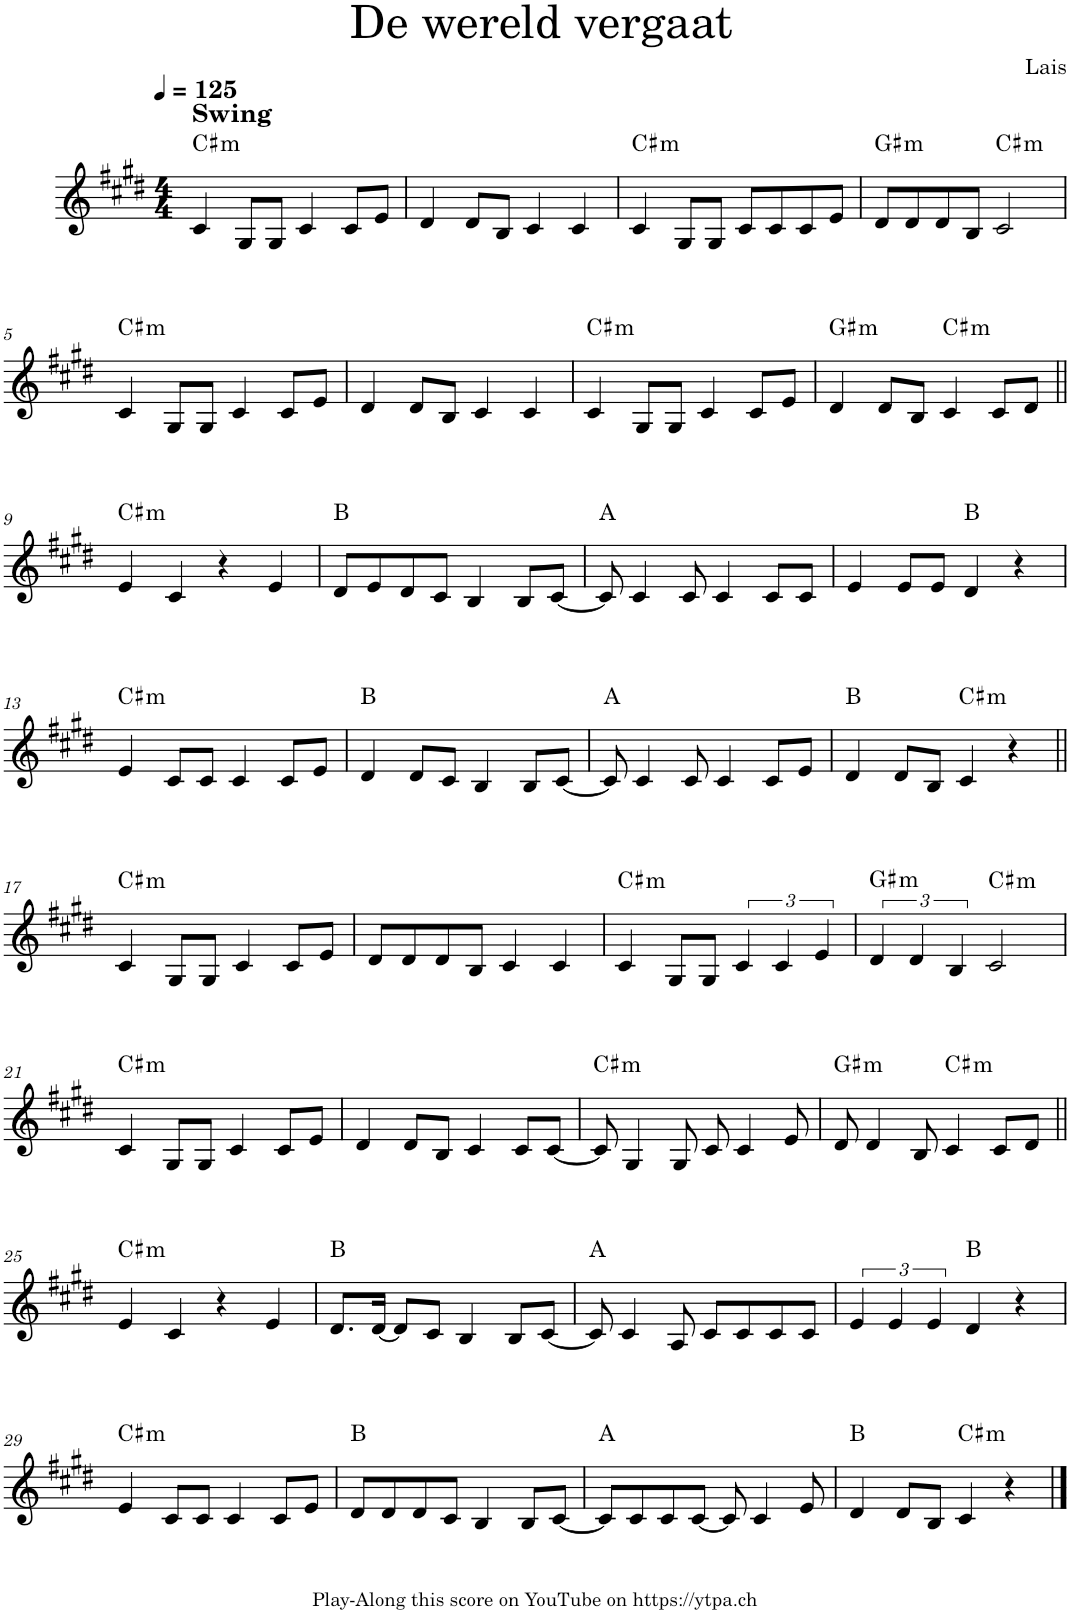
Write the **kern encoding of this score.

**kern	**harte
*part1	*part1
*staff1	*
*I"Piano	*
*I'Pno.	*
*clefG2	*
*k[f#c#g#d#]	*
*M4/4	*
*MM125	*
=1	=1
!LO:TX:a:B:t=Swing	!LO:H:kt=m
4c#/	C#:min
8G#/L	.
8G#/J	.
4c#/	.
8c#/L	.
8e/J	.
=2	=2
4d#/	.
8d#/L	.
8B/J	.
4c#/	.
4c#/	.
=3	=3
!	!LO:H:kt=m
4c#/	C#:min
8G#/L	.
8G#/J	.
8c#/L	.
8c#/	.
8c#/	.
8e/J	.
=4	=4
!	!LO:H:kt=m
8d#/L	G#:min
8d#/	.
8d#/	.
8B/J	.
!	!LO:H:kt=m
2c#/	C#:min
!!LO:LB:g=z
=5	=5
!	!LO:H:kt=m
4c#/	C#:min
8G#/L	.
8G#/J	.
4c#/	.
8c#/L	.
8e/J	.
=6	=6
4d#/	.
8d#/L	.
8B/J	.
4c#/	.
4c#/	.
=7	=7
!	!LO:H:kt=m
4c#/	C#:min
8G#/L	.
8G#/J	.
4c#/	.
8c#/L	.
8e/J	.
=8	=8
!	!LO:H:kt=m
4d#/	G#:min
8d#/L	.
8B/J	.
!	!LO:H:kt=m
4c#/	C#:min
8c#/L	.
8d#/J	.
!!LO:LB:g=z
=9||	=9||
!	!LO:H:kt=m
4e/	C#:min
4c#/	.
4r	.
4e/	.
=10	=10
8d#/L	B:maj
8e/	.
8d#/	.
8c#/J	.
4B/	.
8B/L	.
[8c#/J	.
=11	=11
8c#/]	A:maj
4c#/	.
8c#/	.
4c#/	.
8c#/L	.
8c#/J	.
=12	=12
4e/	.
8e/L	.
8e/J	.
4d#/	B:maj
4r	.
!!LO:LB:g=z
=13	=13
!	!LO:H:kt=m
4e/	C#:min
8c#/L	.
8c#/J	.
4c#/	.
8c#/L	.
8e/J	.
=14	=14
4d#/	B:maj
8d#/L	.
8c#/J	.
4B/	.
8B/L	.
[8c#/J	.
=15	=15
8c#/]	A:maj
4c#/	.
8c#/	.
4c#/	.
8c#/L	.
8e/J	.
=16	=16
4d#/	B:maj
8d#/L	.
8B/J	.
!	!LO:H:kt=m
4c#/	C#:min
4r	.
!!LO:LB:g=z
=17||	=17||
!	!LO:H:kt=m
4c#/	C#:min
8G#/L	.
8G#/J	.
4c#/	.
8c#/L	.
8e/J	.
=18	=18
8d#/L	.
8d#/	.
8d#/	.
8B/J	.
4c#/	.
4c#/	.
=19	=19
!	!LO:H:kt=m
4c#/	C#:min
8G#/L	.
8G#/J	.
6c#/	.
6c#/	.
6e/	.
=20	=20
!	!LO:H:kt=m
6d#/	G#:min
6d#/	.
6B/	.
!	!LO:H:kt=m
2c#/	C#:min
!!LO:LB:g=z
=21	=21
!	!LO:H:kt=m
4c#/	C#:min
8G#/L	.
8G#/J	.
4c#/	.
8c#/L	.
8e/J	.
=22	=22
4d#/	.
8d#/L	.
8B/J	.
4c#/	.
8c#/L	.
[8c#/J	.
=23	=23
!	!LO:H:kt=m
8c#/]	C#:min
4G#/	.
8G#/	.
8c#/	.
4c#/	.
8e/	.
=24	=24
!	!LO:H:kt=m
8d#/	G#:min
4d#/	.
8B/	.
!	!LO:H:kt=m
4c#/	C#:min
8c#/L	.
8d#/J	.
!!LO:LB:g=z
=25||	=25||
!	!LO:H:kt=m
4e/	C#:min
4c#/	.
4r	.
4e/	.
=26	=26
8.d#/L	B:maj
[16d#/Jk	.
8d#/L]	.
8c#/J	.
4B/	.
8B/L	.
[8c#/J	.
=27	=27
8c#/]	A:maj
4c#/	.
8A/	.
8c#/L	.
8c#/	.
8c#/	.
8c#/J	.
=28	=28
6e/	.
6e/	.
6e/	.
4d#/	B:maj
4r	.
!!LO:LB:g=z
=29	=29
!	!LO:H:kt=m
4e/	C#:min
8c#/L	.
8c#/J	.
4c#/	.
8c#/L	.
8e/J	.
=30	=30
8d#/L	B:maj
8d#/	.
8d#/	.
8c#/J	.
4B/	.
8B/L	.
[8c#/J	.
=31	=31
8c#/L]	A:maj
8c#/	.
8c#/	.
[8c#/J	.
8c#/]	.
4c#/	.
8e/	.
=32	=32
4d#/	B:maj
8d#/L	.
8B/J	.
!	!LO:H:kt=m
4c#/	C#:min
4r	.
==	==
*-	*-
